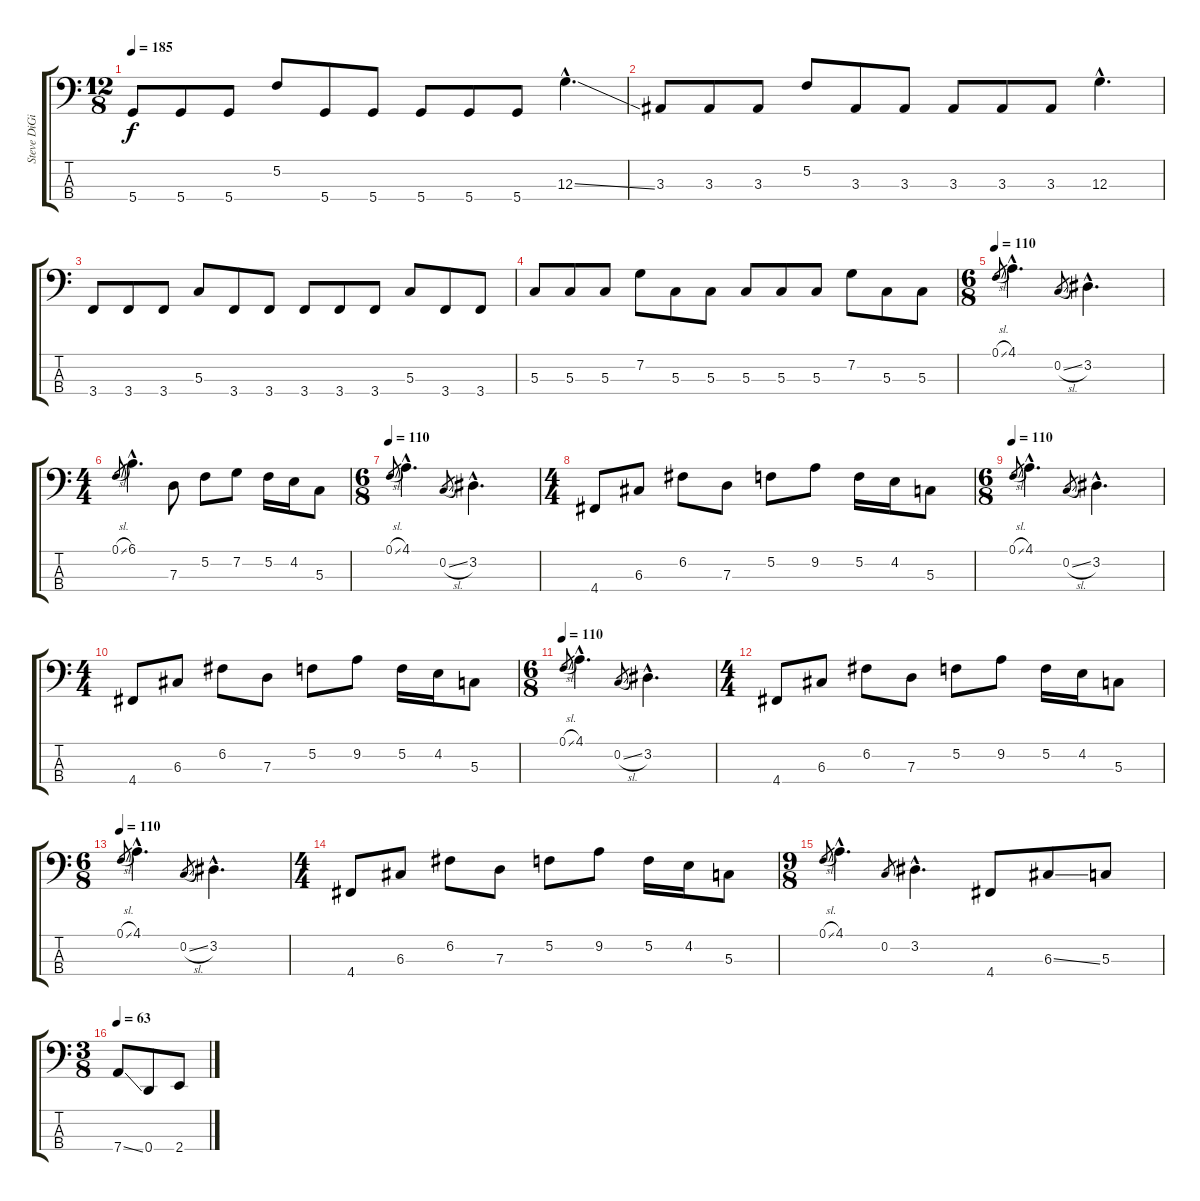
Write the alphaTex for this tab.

\track ("Steve DiGiorgio" "Steve DiGi") {instrument fretlessbass}
\staff {score tabs}
\tuning (F2 C2 G1 D1) {hide}
\ts (12 8)
\tempo 185
\clef f4
\ks c
5.4.8{dy f} 5.4.8 5.4.8 5.2.8 5.4.8 5.4.8 5.4.8 5.4.8 5.4.8 12.3{ss hac}.4{d} |
3.3.8 3.3.8 3.3.8 5.2.8 3.3.8 3.3.8 3.3.8 3.3.8 3.3.8 12.3{hac}.4{d} |
3.4.8 3.4.8 3.4.8 5.3.8 3.4.8 3.4.8 3.4.8 3.4.8 3.4.8 5.3.8 3.4.8 3.4.8 |
5.3.8 5.3.8 5.3.8 7.2.8 5.3.8 5.3.8 5.3.8 5.3.8 5.3.8 7.2.8 5.3.8 5.3.8 |
\ts (6 8)
\tempo 110
0.1{sl}.8{gr} 4.1{hac}.4{d} 0.2{sl}.8{gr} 3.2{hac}.4{d} |
\ts (4 4)
0.1{sl}.8{gr} 6.1{hac}.4{d} 7.3.8 5.2.8 7.2.8 5.2.16 4.2.16 5.3.8 |
\ts (6 8)
\tempo 110
0.1{sl}.8{gr} 4.1{hac}.4{d} 0.2{sl}.8{gr} 3.2{hac}.4{d} |
\ts (4 4)
4.4.8 6.3.8 6.2.8 7.3.8 5.2.8 9.2.8 5.2.16 4.2.16 5.3.8 |
\ts (6 8)
\tempo 110
0.1{sl}.8{gr} 4.1{hac}.4{d} 0.2{sl}.8{gr} 3.2{hac}.4{d} |
\ts (4 4)
4.4.8 6.3.8 6.2.8 7.3.8 5.2.8 9.2.8 5.2.16 4.2.16 5.3.8 |
\ts (6 8)
\tempo 110
0.1{sl}.8{gr} 4.1{hac}.4{d} 0.2{sl}.8{gr} 3.2{hac}.4{d} |
\ts (4 4)
4.4.8 6.3.8 6.2.8 7.3.8 5.2.8 9.2.8 5.2.16 4.2.16 5.3.8 |
\ts (6 8)
\tempo 110
0.1{sl}.8{gr} 4.1{hac}.4{d} 0.2{sl}.8{gr} 3.2{hac}.4{d} |
\ts (4 4)
4.4.8 6.3.8 6.2.8 7.3.8 5.2.8 9.2.8 5.2.16 4.2.16 5.3.8 |
\ts (9 8)
0.1{sl}.8{gr} 4.1{hac}.4{d} 0.2.8{gr} 3.2{hac}.4{d} 4.4.8 6.3{ss}.8 5.3.8 |
\ts (3 8)
\tempo 63
7.4{ss}.8 0.4.8 2.4.8
